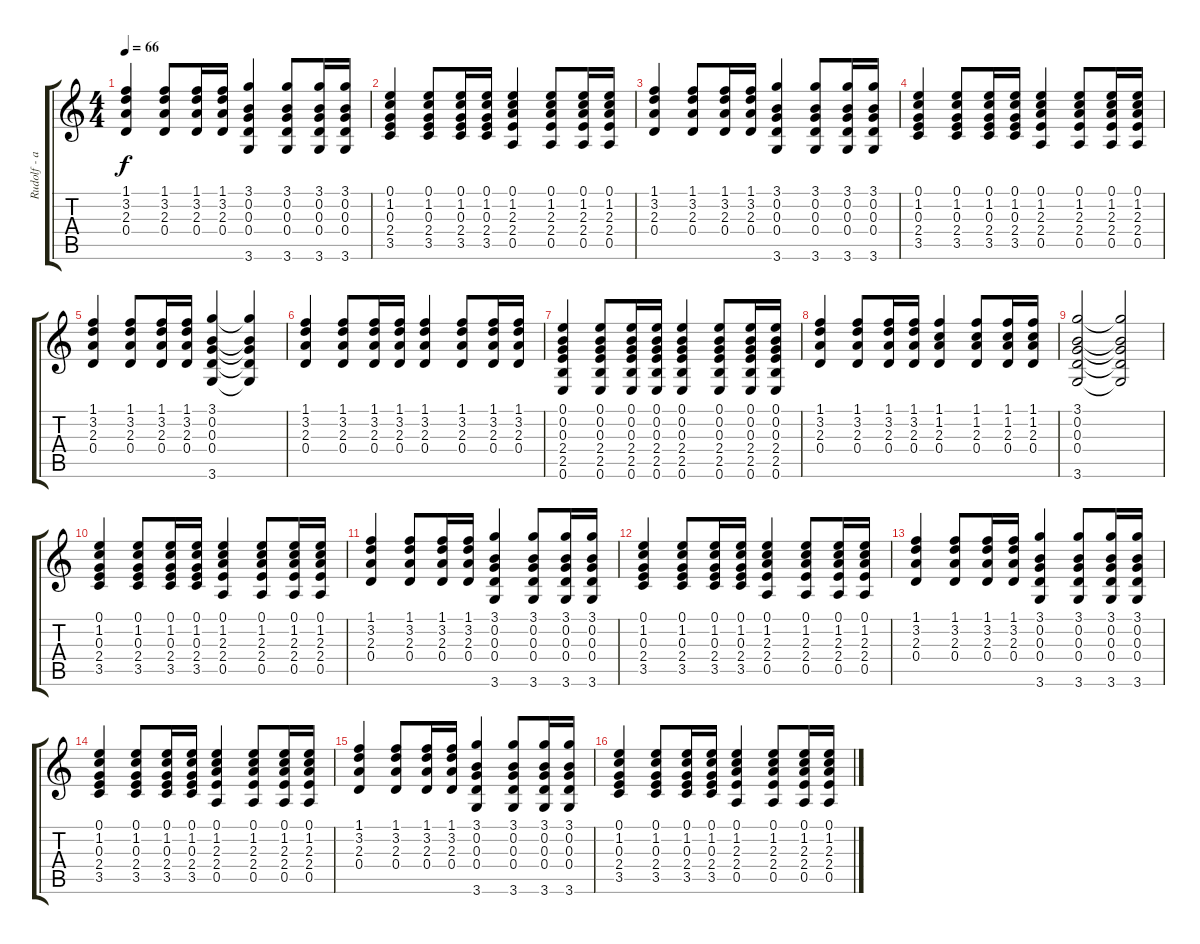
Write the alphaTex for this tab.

\track ("Rudolf - akkustik" "Rudolf - a") {instrument acousticguitarsteel}
\staff {score tabs}
\tuning (E4 B3 G3 D3 A2 E2) {hide}
\ts (4 4)
\tempo 66
\clef g2
\ks c
(1.1 3.2 2.3 0.4).4{dy f} (1.1 3.2 2.3 0.4).8 (1.1 3.2 2.3 0.4).16 (1.1 3.2 2.3 0.4).16 (3.1 0.2 0.3 0.4 3.6).4 (3.1 0.2 0.3 0.4 3.6).8 (3.1 0.2 0.3 0.4 3.6).16 (3.1 0.2 0.3 0.4 3.6).16 |
(0.1 1.2 0.3 2.4 3.5).4 (0.1 1.2 0.3 2.4 3.5).8 (0.1 1.2 0.3 2.4 3.5).16 (0.1 1.2 0.3 2.4 3.5).16 (0.1 1.2 2.3 2.4 0.5).4 (0.1 1.2 2.3 2.4 0.5).8 (0.1 1.2 2.3 2.4 0.5).16 (0.1 1.2 2.3 2.4 0.5).16 |
(1.1 3.2 2.3 0.4).4 (1.1 3.2 2.3 0.4).8 (1.1 3.2 2.3 0.4).16 (1.1 3.2 2.3 0.4).16 (3.1 0.2 0.3 0.4 3.6).4 (3.1 0.2 0.3 0.4 3.6).8 (3.1 0.2 0.3 0.4 3.6).16 (3.1 0.2 0.3 0.4 3.6).16 |
(0.1 1.2 0.3 2.4 3.5).4 (0.1 1.2 0.3 2.4 3.5).8 (0.1 1.2 0.3 2.4 3.5).16 (0.1 1.2 0.3 2.4 3.5).16 (0.1 1.2 2.3 2.4 0.5).4 (0.1 1.2 2.3 2.4 0.5).8 (0.1 1.2 2.3 2.4 0.5).16 (0.1 1.2 2.3 2.4 0.5).16 |
(1.1 3.2 2.3 0.4).4 (1.1 3.2 2.3 0.4).8 (1.1 3.2 2.3 0.4).16 (1.1 3.2 2.3 0.4).16 (3.1 0.2 0.3 0.4 3.6).4 (3.1{t} 0.2{t} 0.3{t} 0.4{t} 3.6{t}).4 |
(1.1 3.2 2.3 0.4).4 (1.1 3.2 2.3 0.4).8 (1.1 3.2 2.3 0.4).16 (1.1 3.2 2.3 0.4).16 (1.1 3.2 2.3 0.4).4 (1.1 3.2 2.3 0.4).8 (1.1 3.2 2.3 0.4).16 (1.1 3.2 2.3 0.4).16 |
(0.1 0.2 0.3 2.4 2.5 0.6).4 (0.1 0.2 0.3 2.4 2.5 0.6).8 (0.1 0.2 0.3 2.4 2.5 0.6).16 (0.1 0.2 0.3 2.4 2.5 0.6).16 (0.1 0.2 0.3 2.4 2.5 0.6).4 (0.1 0.2 0.3 2.4 2.5 0.6).8 (0.1 0.2 0.3 2.4 2.5 0.6).16 (0.1 0.2 0.3 2.4 2.5 0.6).16 |
(1.1 3.2 2.3 0.4).4 (1.1 3.2 2.3 0.4).8 (1.1 3.2 2.3 0.4).16 (1.1 3.2 2.3 0.4).16 (1.1 1.2 2.3 0.4).4 (1.1 1.2 2.3 0.4).8 (1.1 1.2 2.3 0.4).16 (1.1 1.2 2.3 0.4).16 |
(3.1 0.2 0.3 0.4 3.6).2 (3.1{t} 0.2{t} 0.3{t} 0.4{t} 3.6{t}).2 |
(0.1 1.2 0.3 2.4 3.5).4 (0.1 1.2 0.3 2.4 3.5).8 (0.1 1.2 0.3 2.4 3.5).16 (0.1 1.2 0.3 2.4 3.5).16 (0.1 1.2 2.3 2.4 0.5).4 (0.1 1.2 2.3 2.4 0.5).8 (0.1 1.2 2.3 2.4 0.5).16 (0.1 1.2 2.3 2.4 0.5).16 |
(1.1 3.2 2.3 0.4).4 (1.1 3.2 2.3 0.4).8 (1.1 3.2 2.3 0.4).16 (1.1 3.2 2.3 0.4).16 (3.1 0.2 0.3 0.4 3.6).4 (3.1 0.2 0.3 0.4 3.6).8 (3.1 0.2 0.3 0.4 3.6).16 (3.1 0.2 0.3 0.4 3.6).16 |
(0.1 1.2 0.3 2.4 3.5).4 (0.1 1.2 0.3 2.4 3.5).8 (0.1 1.2 0.3 2.4 3.5).16 (0.1 1.2 0.3 2.4 3.5).16 (0.1 1.2 2.3 2.4 0.5).4 (0.1 1.2 2.3 2.4 0.5).8 (0.1 1.2 2.3 2.4 0.5).16 (0.1 1.2 2.3 2.4 0.5).16 |
(1.1 3.2 2.3 0.4).4 (1.1 3.2 2.3 0.4).8 (1.1 3.2 2.3 0.4).16 (1.1 3.2 2.3 0.4).16 (3.1 0.2 0.3 0.4 3.6).4 (3.1 0.2 0.3 0.4 3.6).8 (3.1 0.2 0.3 0.4 3.6).16 (3.1 0.2 0.3 0.4 3.6).16 |
(0.1 1.2 0.3 2.4 3.5).4 (0.1 1.2 0.3 2.4 3.5).8 (0.1 1.2 0.3 2.4 3.5).16 (0.1 1.2 0.3 2.4 3.5).16 (0.1 1.2 2.3 2.4 0.5).4 (0.1 1.2 2.3 2.4 0.5).8 (0.1 1.2 2.3 2.4 0.5).16 (0.1 1.2 2.3 2.4 0.5).16 |
(1.1 3.2 2.3 0.4).4 (1.1 3.2 2.3 0.4).8 (1.1 3.2 2.3 0.4).16 (1.1 3.2 2.3 0.4).16 (3.1 0.2 0.3 0.4 3.6).4 (3.1 0.2 0.3 0.4 3.6).8 (3.1 0.2 0.3 0.4 3.6).16 (3.1 0.2 0.3 0.4 3.6).16 |
(0.1 1.2 0.3 2.4 3.5).4 (0.1 1.2 0.3 2.4 3.5).8 (0.1 1.2 0.3 2.4 3.5).16 (0.1 1.2 0.3 2.4 3.5).16 (0.1 1.2 2.3 2.4 0.5).4 (0.1 1.2 2.3 2.4 0.5).8 (0.1 1.2 2.3 2.4 0.5).16 (0.1 1.2 2.3 2.4 0.5).16
